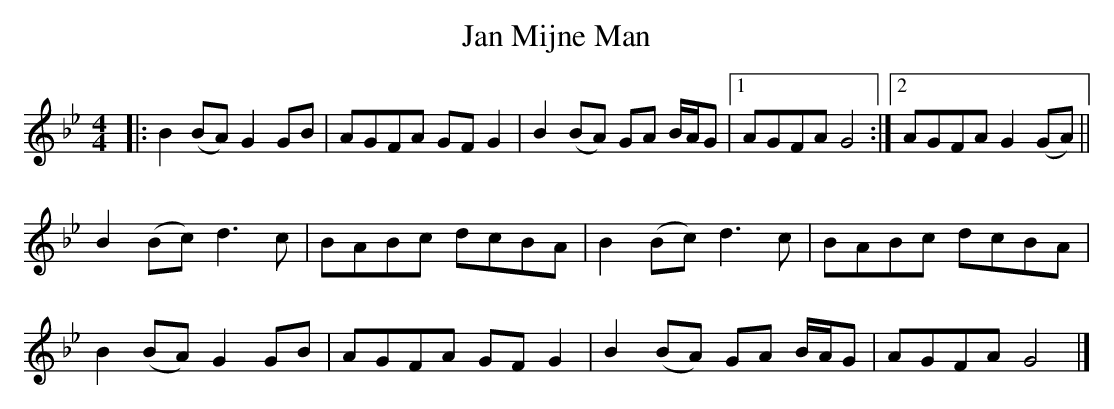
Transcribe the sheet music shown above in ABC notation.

X:1
T:Jan Mijne Man
L:1/8
M:4/4
K:G minor
|:B2 (BA) G2 GB | AGFA GF G2 | B2 (BA) GA B/2A/2G |1 AGFA G4 :|2 AGFA G2 (GA) ||
B2 (Bc) d3 c | BABc dcBA | B2 (Bc) d3 c | BABc dcBA |
B2 (BA) G2 GB | AGFA GF G2 | B2 (BA) GA B/2A/2G | AGFA G4 |]
